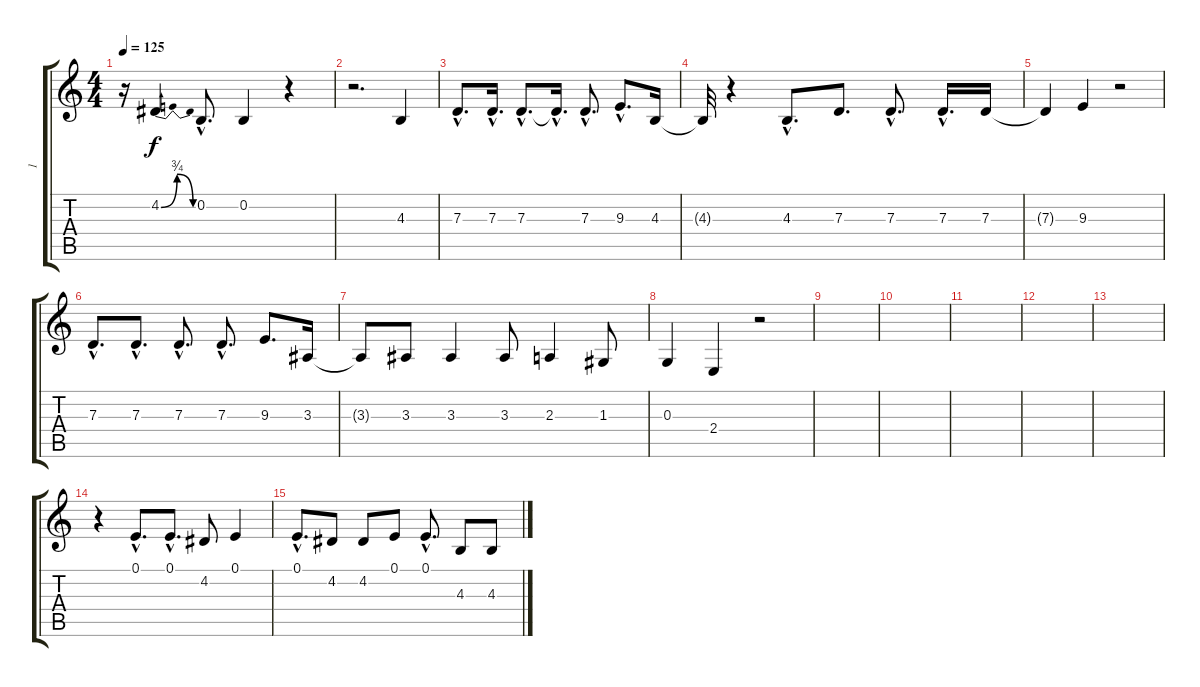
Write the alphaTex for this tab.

\track ("1" "1") {instrument flute}
\staff {score tabs}
\tuning (E4 B3 G3 D3 A2 E2) {hide}
\ts (4 4)
\tempo 125
\clef g2
\ks c
r.16{dy f} 4.2{be (bendrelease 0 0 30 3 30 3 60 0)}.4 0.2{hac}.8{d} 0.2.4 r.4 |
r.2{d} 4.3.4 |
7.3{hac}.8{d} 7.3{hac}.16{d} 7.3{hac}.8{d} 7.3{hac t}.16{d} 7.3{hac}.8{d} 9.3{hac}.8{d} 4.3.16 |
4.3{t}.32 r.4 4.3{hac}.8{d} 7.3.8{d} 7.3{hac}.8{d} 7.3{hac}.16{d} 7.3.16 |
7.3{t}.4 9.3.4 r.2 |
7.3{hac}.8{d} 7.3{hac}.8{d} 7.3{hac}.8{d} 7.3{hac}.8{d} 9.3.8{d} 3.3.16 |
3.3{t}.8 3.3.8 3.3.4 3.3.8 2.3.4 1.3.8 |
0.3.4 2.4.4 r.2 |
|
|
|
|
|
r.4 0.1{hac}.8{d} 0.1{hac}.8{d} 4.2.8 0.1.4 |
0.1{hac}.8{d} 4.2.8 4.2.8 0.1.8 0.1{hac}.8{d} 4.3.8 4.3.8
